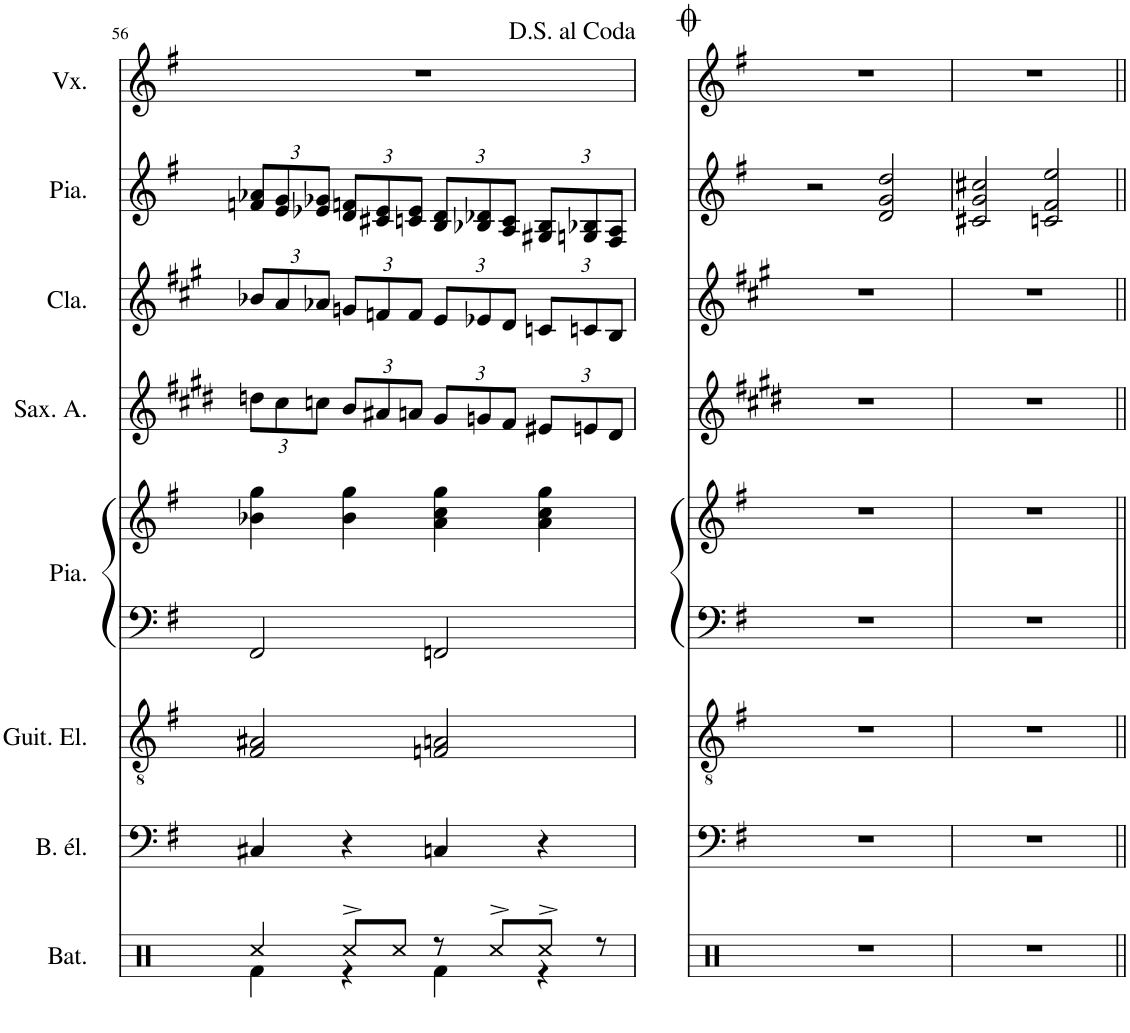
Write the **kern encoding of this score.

**kern	**kern	**kern	**kern	**kern	**kern	**kern	**kern	**kern
*part8	*part7	*part6	*part5	*part5	*part4	*part3	*part2	*part1
*staff9	*staff8	*staff7	*staff6	*staff5	*staff4	*staff3	*staff2	*staff1
*I"Batterie	*I"Basse électrique	*I"Guitare électrique	*I"Piano	*	*I"Saxophone Alto	*I"Clarinette	*I"Piano	*I"Voix
*I'Bat.	*I'B. él.	*I'Guit. El.	*I'Pia.	*	*I'Sax. A.	*I'Cla.	*I'Pia.	*I'Vx.
!!LO:PB:g=z
*clefX	*clefF4	*clefGv2	*clefF4	*clefG2	*clefG2	*clefG2	*clefG2	*clefG2
*	*Trd7c12	*	*	*	*Trd5c9	*Trd1c2	*	*
*k[]	*k[f#]	*k[f#]	*k[f#]	*k[f#]	*k[f#c#g#d#]	*k[f#c#g#]	*k[f#]	*k[f#]
*M4/4	*M4/4	*M4/4	*M4/4	*M4/4	*M4/4	*M4/4	*M4/4	*M4/4
*met(c)	*met(c)	*met(c)	*met(c)	*met(c)	*met(c)	*met(c)	*met(c)	*met(c)
=56	=56	=56	=56	=56	=56	=56	=56	=56
*^	*	*	*	*	*	*	*	*
*	*	*	*	*	*	*Xbrackettup	*Xbrackettup	*Xbrackettup	*
4Rcc/	4Rf\	4C#X/	2F#/ 2A#X/	2FF#/	4b-X\ 4gg\	12ddn\L	12b-X/L	12fn/ 12a-X/L	1r
.	.	.	.	.	.	12cc#\	12a/	12e/ 12g/	.
.	.	.	.	.	.	12ccn\J	12a-X/J	12e-X/ 12g-X/J	.
8Rcc^/L	4r	4r	.	.	4b-\ 4gg\	12b/L	12gn/L	12d/ 12fn/L	.
.	.	.	.	.	.	12a#X/	12fn/	12c#X/ 12e-/	.
8Rcc/J	.	.	.	.	.	.	.	.	.
.	.	.	.	.	.	12an/J	12f/J	12cn/ 12e-/J	.
8r	4Rf\	4Cn/	2Fn/ 2An/	2FFn/	4a\ 4cc\ 4gg\	12g#/L	12e/L	12B/ 12d/L	.
.	.	.	.	.	.	12gn/	12e-X/	12B-X/ 12d-X/	.
8Rcc^/L	.	.	.	.	.	.	.	.	.
.	.	.	.	.	.	12f#/J	12d/J	12A/ 12c/J	.
8Rcc^/J	4r	4r	.	.	4a\ 4cc\ 4gg\	12e#X/L	12cn/L	12G#X/ 12B-/L	.
.	.	.	.	.	.	12en/	12cn/	12Gn/ 12B-X/	.
8r	.	.	.	.	.	.	.	.	.
.	.	.	.	.	.	12d#/J	12B/J	12F#/ 12A/J	.
*v	*v	*	*	*	*	*	*	*	*
=57	=57	=57	=57	=57	=57	=57	=57	=57
1r	1r	1r	1r	1r	1r	1r	2r	1r
.	.	.	.	.	.	.	2d/ 2g/ 2dd/	.
=58	=58	=58	=58	=58	=58	=58	=58	=58
1r	1r	1r	1r	1r	1r	1r	2c#X/ 2g/ 2cc#X/	1r
.	.	.	.	.	.	.	2cn/ 2f#/ 2ee/	.
=||	=||	=||	=||	=||	=||	=||	=||	=||
*-	*-	*-	*-	*-	*-	*-	*-	*-
